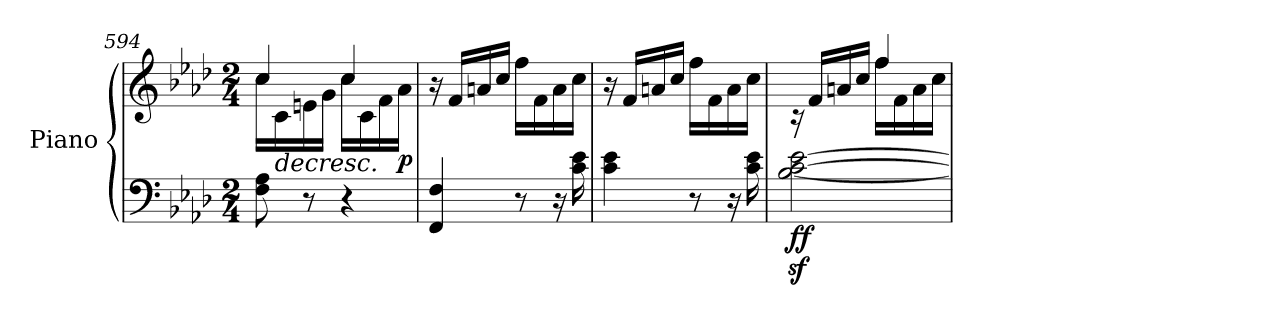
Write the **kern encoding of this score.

**kern	**kern	**dynam
*part1	*part1	*part1
*staff2	*staff1	*staff1/2
*I"Piano	*	*
*I'Pno.	*	*
!!LO:PB:g=z
*clefF4	*clefG2	*
*k[b-e-a-d-]	*k[b-e-a-d-]	*
*M2/4	*M2/4	*
=594	=594	=594
*	*^	*
8F\ 8A-\	4cc/	16cc\LL	.
!	!	!	!LO:HP:b
.	.	16c\	>
8r	.	16en\	.
.	.	16g\JJ	.
4r	4cc/	16cc\LL	.
.	.	16c\	.
.	.	16f\	.
!	!	!	!LO:DY:b
.	.	16a-\JJ	p
*	*v	*v	*
=595	=595	=595
4FF/ 4F/	16r	.
.	16f/LL	.
.	16an/	.
.	16cc/JJ	.
8r	16ff\LL	.
.	16f\	.
16r	16a\	.
16c\ 16e-\	16cc\JJ	.
=596	=596	=596
4c\ 4e-\	16r	.
.	16f/LL	.
.	16an/	.
.	16cc/JJ	.
8r	16ff\LL	.
.	16f\	.
16r	16a\	.
16c\ 16e-\	16cc\JJ	.
.	.	]
=597	=597	=597
*	*^	*
!	!	!	!LO:DY:b=2
!	!	!	!LO:DY:n=1:b
[2B-\z> [2c\z> [2e-\z>	16rc	4ryy	f f
.	16f/LL	.	.
.	16an/	.	.
.	16cc/JJ	.	.
.	4ff/	16ff\LL	.
.	.	16f\	.
.	.	16a\	.
.	.	16cc\JJ	.
*	*v	*v	*
=	=	=
*-	*-	*-
